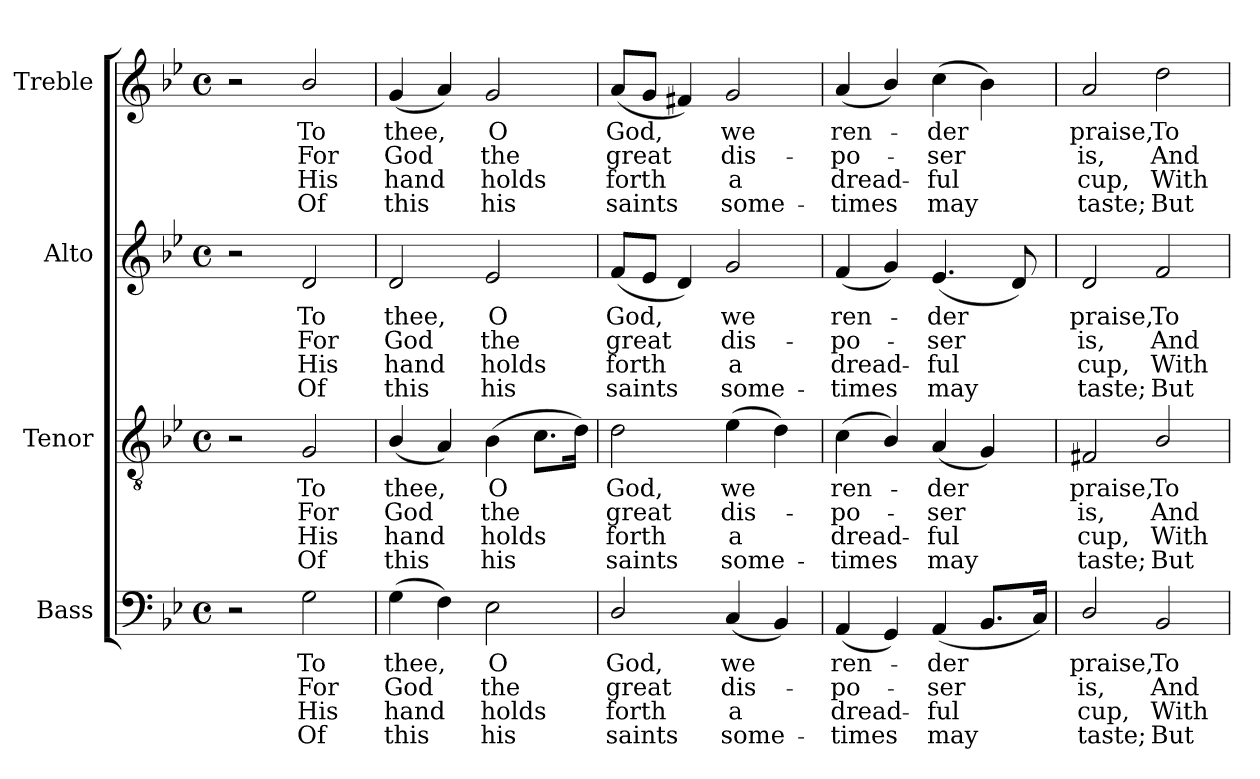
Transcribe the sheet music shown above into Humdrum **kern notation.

**kern	**text	**text	**text	**text	**kern	**text	**text	**text	**text	**kern	**text	**text	**text	**text	**kern	**text	**text	**text	**text
*part4	*part4	*part4	*part4	*part4	*part3	*part3	*part3	*part3	*part3	*part2	*part2	*part2	*part2	*part2	*part1	*part1	*part1	*part1	*part1
*staff4	*staff4	*staff4	*staff4	*staff4	*staff3	*staff3	*staff3	*staff3	*staff3	*staff2	*staff2	*staff2	*staff2	*staff2	*staff1	*staff1	*staff1	*staff1	*staff1
*I"Bass	*	*	*	*	*I"Tenor	*	*	*	*	*I"Alto	*	*	*	*	*I"Treble	*	*	*	*
*I'B.	*	*	*	*	*I'T.	*	*	*	*	*I'A.	*	*	*	*	*I'Tr.	*	*	*	*
!!LO:PB:g=z
*clefF4	*	*	*	*	*clefGv2	*	*	*	*	*clefG2	*	*	*	*	*clefG2	*	*	*	*
*	*	*	*	*	*ITrd7c12	*	*	*	*	*	*	*	*	*	*	*	*	*	*
*k[b-e-]	*	*	*	*	*k[b-e-]	*	*	*	*	*k[b-e-]	*	*	*	*	*k[b-e-]	*	*	*	*
*g:	*	*	*	*	*g:	*	*	*	*	*g:	*	*	*	*	*g:	*	*	*	*
*M4/4	*	*	*	*	*M4/4	*	*	*	*	*M4/4	*	*	*	*	*M4/4	*	*	*	*
*met(c)	*	*	*	*	*met(c)	*	*	*	*	*met(c)	*	*	*	*	*met(c)	*	*	*	*
=1	=1	=1	=1	=1	=1	=1	=1	=1	=1	=1	=1	=1	=1	=1	=1	=1	=1	=1	=1
2r	.	.	.	.	2r	.	.	.	.	2r	.	.	.	.	2r	.	.	.	.
!	!LO:LY:b:color=#000000	!LO:LY:b:color=#000000	!LO:LY:b:color=#000000	!LO:LY:b:color=#000000	!	!	!	!	!	!	!	!	!	!	!	!	!	!	!
!	!	!	!	!	!	!LO:LY:b:color=#000000	!LO:LY:b:color=#000000	!LO:LY:b:color=#000000	!LO:LY:b:color=#000000	!	!	!	!	!	!	!	!	!	!
!	!	!	!	!	!	!	!	!	!	!	!LO:LY:b:color=#000000	!LO:LY:b:color=#000000	!LO:LY:b:color=#000000	!LO:LY:b:color=#000000	!	!	!	!	!
!	!	!	!	!	!	!	!	!	!	!	!	!	!	!	!	!LO:LY:b:color=#000000	!LO:LY:b:color=#000000	!LO:LY:b:color=#000000	!LO:LY:b:color=#000000
2Gi\	To	For	His	Of	2GGi/	To	For	His	Of	2di/	To	For	His	Of	2b-i/	To	For	His	Of
=2	=2	=2	=2	=2	=2	=2	=2	=2	=2	=2	=2	=2	=2	=2	=2	=2	=2	=2	=2
!	!LO:LY:b:color=#000000	!LO:LY:b:color=#000000	!LO:LY:b:color=#000000	!LO:LY:b:color=#000000	!	!	!	!	!	!	!	!	!	!	!	!	!	!	!
!	!	!	!	!	!	!LO:LY:b:color=#000000	!LO:LY:b:color=#000000	!LO:LY:b:color=#000000	!LO:LY:b:color=#000000	!	!	!	!	!	!	!	!	!	!
!	!	!	!	!	!	!	!	!	!	!	!LO:LY:b:color=#000000	!LO:LY:b:color=#000000	!LO:LY:b:color=#000000	!LO:LY:b:color=#000000	!	!	!	!	!
!	!	!	!	!	!	!	!	!	!	!	!	!	!	!	!	!LO:LY:b:color=#000000	!LO:LY:b:color=#000000	!LO:LY:b:color=#000000	!LO:LY:b:color=#000000
(4Gi\	thee,	God	hand	this	(4BB-i/	thee,	God	hand	this	2di/	thee,	God	hand	this	(4gi/	thee,	God	hand	this
4Fi\)	.	.	.	.	4AAi/)	.	.	.	.	.	.	.	.	.	4ai/)	.	.	.	.
!	!LO:LY:b:color=#000000	!LO:LY:b:color=#000000	!LO:LY:b:color=#000000	!LO:LY:b:color=#000000	!	!	!	!	!	!	!	!	!	!	!	!	!	!	!
!	!	!	!	!	!	!LO:LY:b:color=#000000	!LO:LY:b:color=#000000	!LO:LY:b:color=#000000	!LO:LY:b:color=#000000	!	!	!	!	!	!	!	!	!	!
!	!	!	!	!	!	!	!	!	!	!	!LO:LY:b:color=#000000	!LO:LY:b:color=#000000	!LO:LY:b:color=#000000	!LO:LY:b:color=#000000	!	!	!	!	!
!	!	!	!	!	!	!	!	!	!	!	!	!	!	!	!	!LO:LY:b:color=#000000	!LO:LY:b:color=#000000	!LO:LY:b:color=#000000	!LO:LY:b:color=#000000
2E-i\	O	the	holds	his	(4BB-i\	O	the	holds	his	2e-i/	O	the	holds	his	2gi/	O	the	holds	his
.	.	.	.	.	8.Ci\L	.	.	.	.	.	.	.	.	.	.	.	.	.	.
.	.	.	.	.	16Di\Jk)	.	.	.	.	.	.	.	.	.	.	.	.	.	.
=3	=3	=3	=3	=3	=3	=3	=3	=3	=3	=3	=3	=3	=3	=3	=3	=3	=3	=3	=3
!	!LO:LY:b:color=#000000	!LO:LY:b:color=#000000	!LO:LY:b:color=#000000	!LO:LY:b:color=#000000	!	!	!	!	!	!	!	!	!	!	!	!	!	!	!
!	!	!	!	!	!	!LO:LY:b:color=#000000	!LO:LY:b:color=#000000	!LO:LY:b:color=#000000	!LO:LY:b:color=#000000	!	!	!	!	!	!	!	!	!	!
!	!	!	!	!	!	!	!	!	!	!	!LO:LY:b:color=#000000	!LO:LY:b:color=#000000	!LO:LY:b:color=#000000	!LO:LY:b:color=#000000	!	!	!	!	!
!	!	!	!	!	!	!	!	!	!	!	!	!	!	!	!	!LO:LY:b:color=#000000	!LO:LY:b:color=#000000	!LO:LY:b:color=#000000	!LO:LY:b:color=#000000
2Di/	God,	great	forth	saints	2Di\	God,	great	forth	saints	(8fi/L	God,	great	forth	saints	(8ai/L	God,	great	forth	saints
.	.	.	.	.	.	.	.	.	.	8e-i/J	.	.	.	.	8gi/J	.	.	.	.
.	.	.	.	.	.	.	.	.	.	4di/)	.	.	.	.	4f#Xi/)	.	.	.	.
!	!LO:LY:b:color=#000000	!LO:LY:b:color=#000000	!LO:LY:b:color=#000000	!LO:LY:b:color=#000000	!	!	!	!	!	!	!	!	!	!	!	!	!	!	!
!	!	!	!	!	!	!LO:LY:b:color=#000000	!LO:LY:b:color=#000000	!LO:LY:b:color=#000000	!LO:LY:b:color=#000000	!	!	!	!	!	!	!	!	!	!
!	!	!	!	!	!	!	!	!	!	!	!LO:LY:b:color=#000000	!LO:LY:b:color=#000000	!LO:LY:b:color=#000000	!LO:LY:b:color=#000000	!	!	!	!	!
!	!	!	!	!	!	!	!	!	!	!	!	!	!	!	!	!LO:LY:b:color=#000000	!LO:LY:b:color=#000000	!LO:LY:b:color=#000000	!LO:LY:b:color=#000000
(4Ci/	we	dis-	a	some-	(4E-i\	we	dis-	a	some-	2gi/	we	dis-	a	some-	2gi/	we	dis-	a	some-
4BB-i/)	.	.	.	.	4Di\)	.	.	.	.	.	.	.	.	.	.	.	.	.	.
=4	=4	=4	=4	=4	=4	=4	=4	=4	=4	=4	=4	=4	=4	=4	=4	=4	=4	=4	=4
!	!LO:LY:b:color=#000000	!LO:LY:b:color=#000000	!LO:LY:b:color=#000000	!LO:LY:b:color=#000000	!	!	!	!	!	!	!	!	!	!	!	!	!	!	!
!	!	!	!	!	!	!LO:LY:b:color=#000000	!LO:LY:b:color=#000000	!LO:LY:b:color=#000000	!LO:LY:b:color=#000000	!	!	!	!	!	!	!	!	!	!
!	!	!	!	!	!	!	!	!	!	!	!LO:LY:b:color=#000000	!LO:LY:b:color=#000000	!LO:LY:b:color=#000000	!LO:LY:b:color=#000000	!	!	!	!	!
!	!	!	!	!	!	!	!	!	!	!	!	!	!	!	!	!LO:LY:b:color=#000000	!LO:LY:b:color=#000000	!LO:LY:b:color=#000000	!LO:LY:b:color=#000000
(4AAi/	ren-	-po-	-dread-	-times	(4Ci\	ren-	-po-	-dread-	-times	(4fi/	ren-	-po-	-dread-	-times	(4ai/	ren-	-po-	-dread-	-times
4GGi/)	.	.	.	.	4BB-i/)	.	.	.	.	4gi/)	.	.	.	.	4b-i/)	.	.	.	.
!	!LO:LY:b:color=#000000	!LO:LY:b:color=#000000	!LO:LY:b:color=#000000	!LO:LY:b:color=#000000	!	!	!	!	!	!	!	!	!	!	!	!	!	!	!
!	!	!	!	!	!	!LO:LY:b:color=#000000	!LO:LY:b:color=#000000	!LO:LY:b:color=#000000	!LO:LY:b:color=#000000	!	!	!	!	!	!	!	!	!	!
!	!	!	!	!	!	!	!	!	!	!	!LO:LY:b:color=#000000	!LO:LY:b:color=#000000	!LO:LY:b:color=#000000	!LO:LY:b:color=#000000	!	!	!	!	!
!	!	!	!	!	!	!	!	!	!	!	!	!	!	!	!	!LO:LY:b:color=#000000	!LO:LY:b:color=#000000	!LO:LY:b:color=#000000	!LO:LY:b:color=#000000
(4AAi/	-der	-ser	ful	may	(4AAi/	-der	-ser	ful	may	(4.e-i/	-der	-ser	ful	may	(4cci\	-der	-ser	ful	may
8.BB-i/L	.	.	.	.	4GGi/)	.	.	.	.	.	.	.	.	.	4b-i\)	.	.	.	.
.	.	.	.	.	.	.	.	.	.	8di/)	.	.	.	.	.	.	.	.	.
16Ci/Jk)	.	.	.	.	.	.	.	.	.	.	.	.	.	.	.	.	.	.	.
=5	=5	=5	=5	=5	=5	=5	=5	=5	=5	=5	=5	=5	=5	=5	=5	=5	=5	=5	=5
!	!LO:LY:b:color=#000000	!LO:LY:b:color=#000000	!LO:LY:b:color=#000000	!LO:LY:b:color=#000000	!	!	!	!	!	!	!	!	!	!	!	!	!	!	!
!	!	!	!	!	!	!LO:LY:b:color=#000000	!LO:LY:b:color=#000000	!LO:LY:b:color=#000000	!LO:LY:b:color=#000000	!	!	!	!	!	!	!	!	!	!
!	!	!	!	!	!	!	!	!	!	!	!LO:LY:b:color=#000000	!LO:LY:b:color=#000000	!LO:LY:b:color=#000000	!LO:LY:b:color=#000000	!	!	!	!	!
!	!	!	!	!	!	!	!	!	!	!	!	!	!	!	!	!LO:LY:b:color=#000000	!LO:LY:b:color=#000000	!LO:LY:b:color=#000000	!LO:LY:b:color=#000000
2Di/	praise,	is,	cup,	taste;	2FF#Xi/	praise,	is,	cup,	taste;	2di/	praise,	is,	cup,	taste;	2ai/	praise,	is,	cup,	taste;
!	!LO:LY:b:color=#000000	!LO:LY:b:color=#000000	!LO:LY:b:color=#000000	!LO:LY:b:color=#000000	!	!	!	!	!	!	!	!	!	!	!	!	!	!	!
!	!	!	!	!	!	!LO:LY:b:color=#000000	!LO:LY:b:color=#000000	!LO:LY:b:color=#000000	!LO:LY:b:color=#000000	!	!	!	!	!	!	!	!	!	!
!	!	!	!	!	!	!	!	!	!	!	!LO:LY:b:color=#000000	!LO:LY:b:color=#000000	!LO:LY:b:color=#000000	!LO:LY:b:color=#000000	!	!	!	!	!
!	!	!	!	!	!	!	!	!	!	!	!	!	!	!	!	!LO:LY:b:color=#000000	!LO:LY:b:color=#000000	!LO:LY:b:color=#000000	!LO:LY:b:color=#000000
2BB-i/	To	And	With	But	2BB-i/	To	And	With	But	2fi/	To	And	With	But	2ddi\	To	And	With	But
=	=	=	=	=	=	=	=	=	=	=	=	=	=	=	=	=	=	=	=
*-	*-	*-	*-	*-	*-	*-	*-	*-	*-	*-	*-	*-	*-	*-	*-	*-	*-	*-	*-
